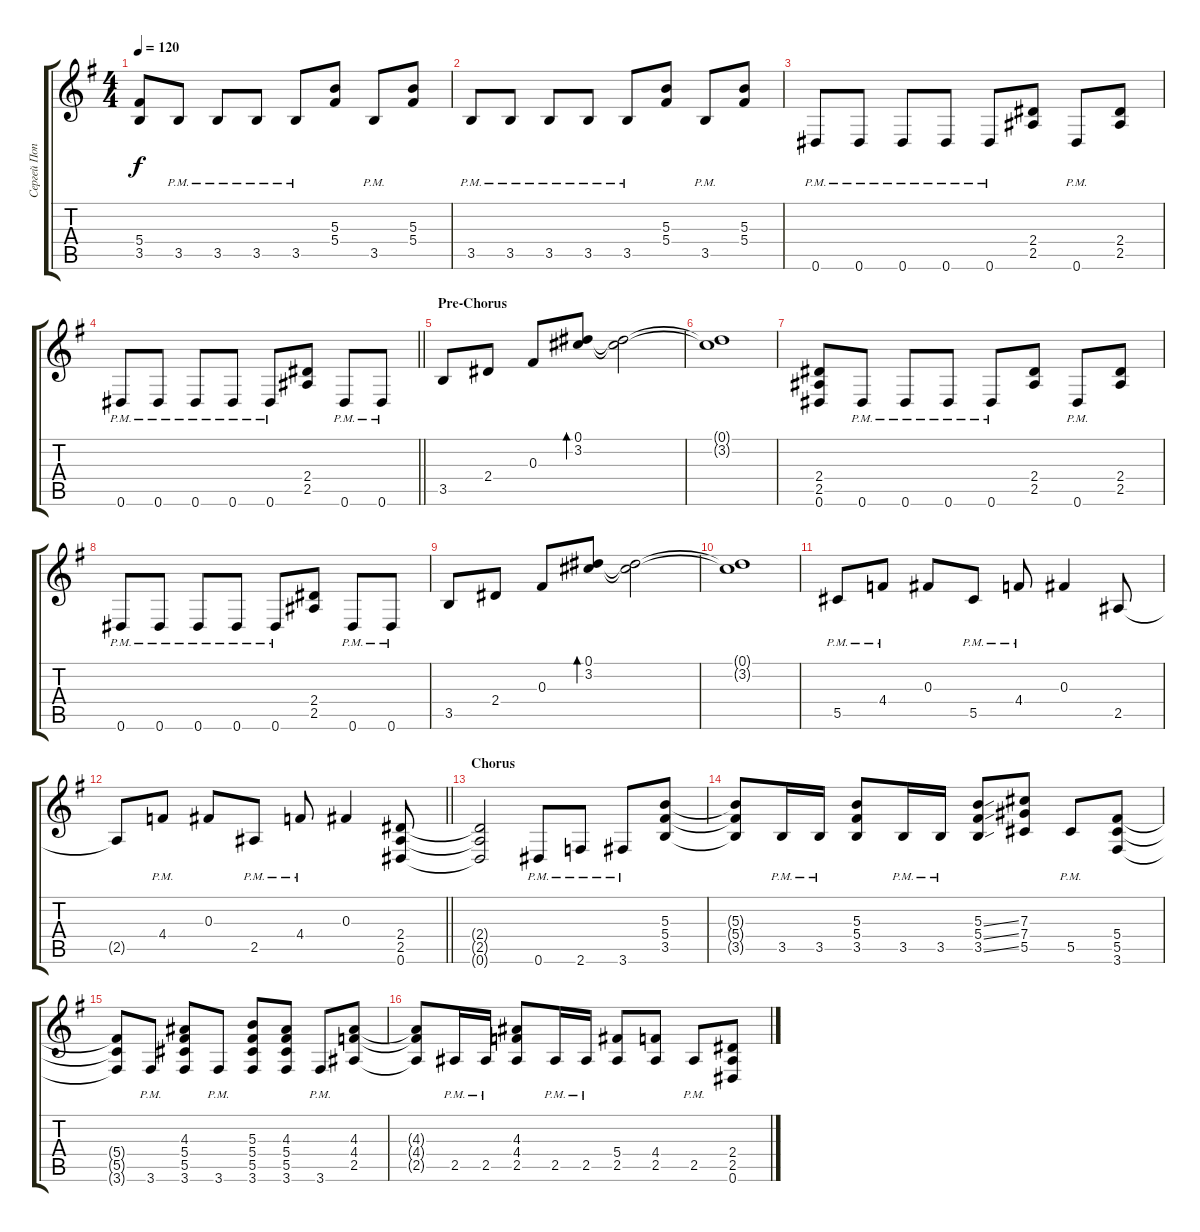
\track ("Сергей Попов" "Сергей Поп") {instrument distortionguitar}
\staff {score tabs}
\tuning (Eb4 Bb3 Gb3 Db3 Ab2 Eb2) {hide}
\ts (4 4)
\tempo 120
\clef g2
\ks g
(5.4 3.5).8{dy f} 3.5{pm}.8 3.5{pm}.8 3.5{pm}.8 3.5{pm}.8 (5.3 5.4).8 3.5{pm}.8 (5.3 5.4).8 |
3.5{pm}.8 3.5{pm}.8 3.5{pm}.8 3.5{pm}.8 3.5{pm}.8 (5.3 5.4).8 3.5{pm}.8 (5.3 5.4).8 |
0.6{pm}.8 0.6{pm}.8 0.6{pm}.8 0.6{pm}.8 0.6{pm}.8 (2.4 2.5).8 0.6{pm}.8 (2.4 2.5).8 |
\barLineRight lightlight
0.6{pm}.8 0.6{pm}.8 0.6{pm}.8 0.6{pm}.8 0.6{pm}.8 (2.4 2.5).8 0.6{pm}.8 0.6{pm}.8 |
\section ("" "Pre-Chorus")
3.5.8 2.4.8 0.3.8 (0.1 3.2).8{bd 120} (0.1{t} 3.2{t}).2 |
(0.1{t} 3.2{t}).1 |
(2.4 2.5 0.6).8 0.6{pm}.8 0.6{pm}.8 0.6{pm}.8 0.6{pm}.8 (2.4 2.5).8 0.6{pm}.8 (2.4 2.5).8 |
0.6{pm}.8 0.6{pm}.8 0.6{pm}.8 0.6{pm}.8 0.6{pm}.8 (2.4 2.5).8 0.6{pm}.8 0.6{pm}.8 |
3.5.8 2.4.8 0.3.8 (0.1 3.2).8{bd 120} (0.1{t} 3.2{t}).2 |
(0.1{t} 3.2{t}).1 |
5.5{pm}.8 4.4{pm}.8 0.3.8 5.5{pm}.8 4.4{pm}.8 0.3.4 2.5.8 |
\barLineRight lightlight
2.5{t}.8 4.4{pm}.8 0.3.8 2.5{pm}.8 4.4{pm}.8 0.3.4 (2.4 2.5 0.6).8 |
\section ("" "Chorus")
(2.4{t} 2.5{t} 0.6{t}).2 0.6{pm}.8 2.6{pm}.8 3.6{pm}.8 (5.3 5.4 3.5).8 |
(5.3{t} 5.4{t} 3.5{t}).8 3.5{pm}.16 3.5{pm}.16 (5.3 5.4 3.5).8 3.5{pm}.16 3.5{pm}.16 (5.3{ss} 5.4{ss} 3.5{ss}).8 (7.3 7.4 5.5).8 5.5{pm}.8 (5.4 5.5 3.6).8 |
(5.4{t} 5.5{t} 3.6{t}).8 3.6{pm}.8 (4.3 5.4 5.5 3.6).8 3.6{pm}.8 (5.3 5.4 5.5 3.6).8 (4.3 5.4 5.5 3.6).8 3.6{pm}.8 (4.3 4.4 2.5).8 |
(4.3{t} 4.4{t} 2.5{t}).8 2.5{pm}.16 2.5{pm}.16 (4.3 4.4 2.5).8 2.5{pm}.16 2.5{pm}.16 (5.4 2.5).8 (4.4 2.5).8 2.5{pm}.8 (2.4 2.5 0.6).8
